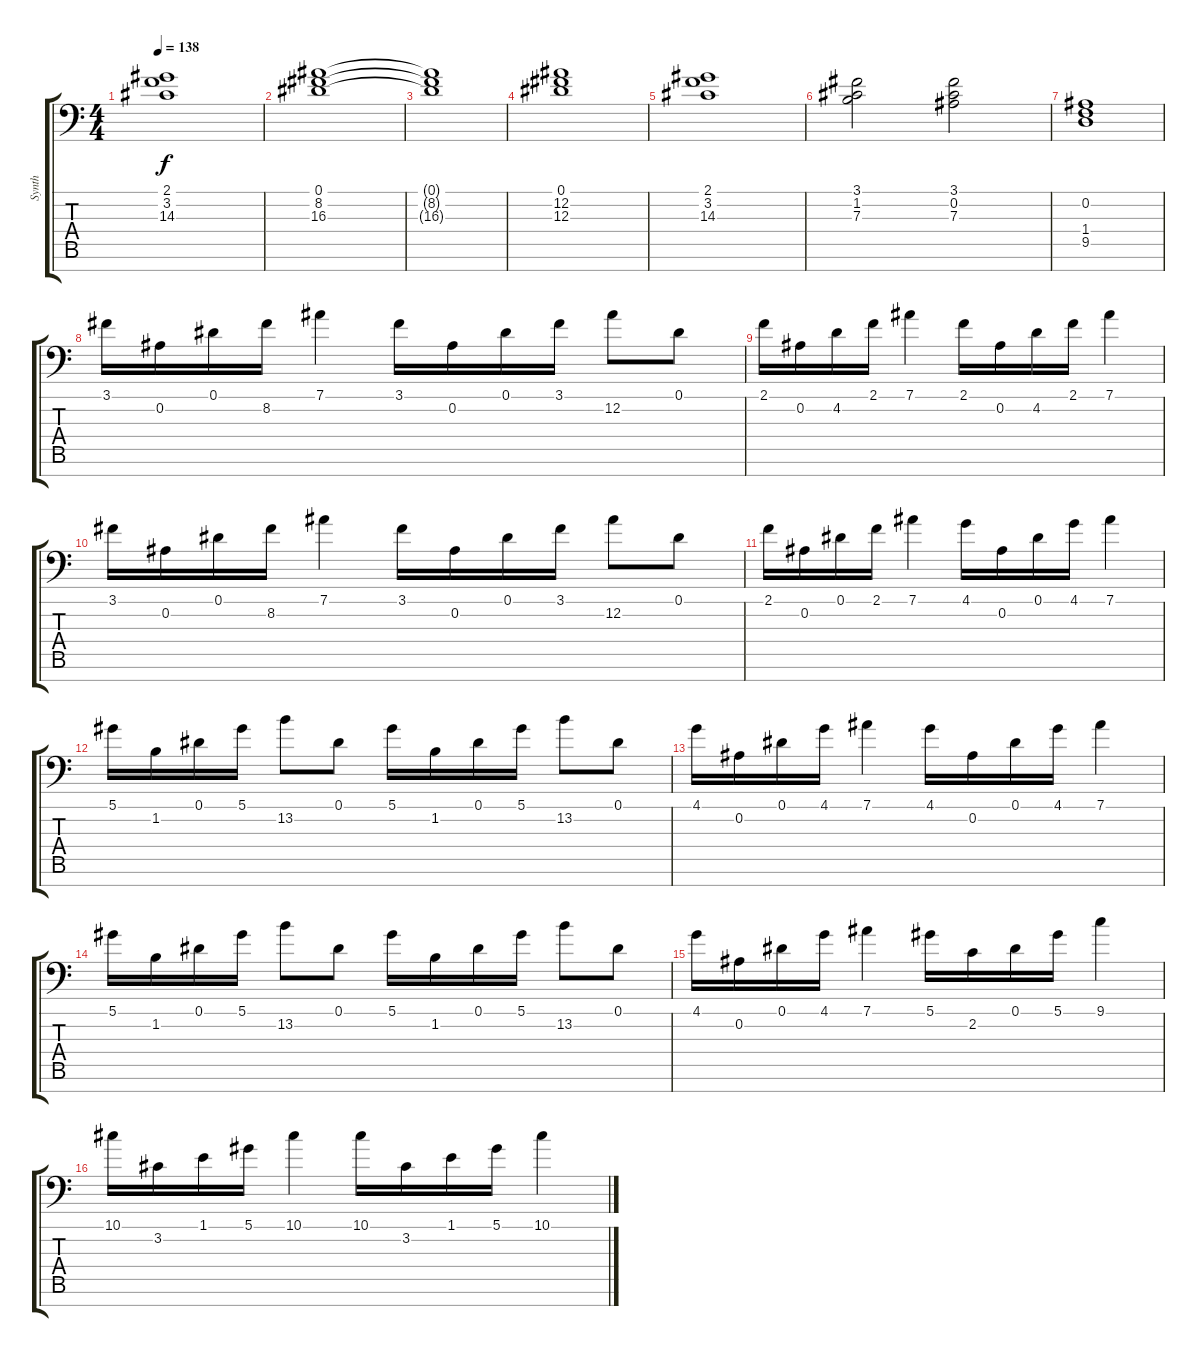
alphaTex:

\track ("Synth" "Synth") {instrument lead8bassandlead}
\staff {score tabs}
\tuning (Eb4 Bb3 Gb3 Db3 Ab2 Eb2 Bb1) {hide}
\ts (4 4)
\tempo 138
\clef f4
\ks c
(2.1 3.2 14.3).1{dy f} |
(0.1 8.2 16.3).1 |
(0.1{t} 8.2{t} 16.3{t}).1 |
(0.1 12.2 12.3).1 |
(2.1 3.2 14.3).1 |
(3.1 1.2 7.3).2 (3.1 0.2 7.3).2 |
(0.2 1.4 9.5).1 |
3.1.16 0.2.16 0.1.16 8.2.16 7.1.4 3.1.16 0.2.16 0.1.16 3.1.16 12.2.8 0.1.8 |
2.1.16 0.2.16 4.2.16 2.1.16 7.1.4 2.1.16 0.2.16 4.2.16 2.1.16 7.1.4 |
3.1.16 0.2.16 0.1.16 8.2.16 7.1.4 3.1.16 0.2.16 0.1.16 3.1.16 12.2.8 0.1.8 |
2.1.16 0.2.16 0.1.16 2.1.16 7.1.4 4.1.16 0.2.16 0.1.16 4.1.16 7.1.4 |
5.1.16 1.2.16 0.1.16 5.1.16 13.2.8 0.1.8 5.1.16 1.2.16 0.1.16 5.1.16 13.2.8 0.1.8 |
4.1.16 0.2.16 0.1.16 4.1.16 7.1.4 4.1.16 0.2.16 0.1.16 4.1.16 7.1.4 |
5.1.16 1.2.16 0.1.16 5.1.16 13.2.8 0.1.8 5.1.16 1.2.16 0.1.16 5.1.16 13.2.8 0.1.8 |
4.1.16 0.2.16 0.1.16 4.1.16 7.1.4 5.1.16 2.2.16 0.1.16 5.1.16 9.1.4 |
10.1.16 3.2.16 1.1.16 5.1.16 10.1.4 10.1.16 3.2.16 1.1.16 5.1.16 10.1.4
